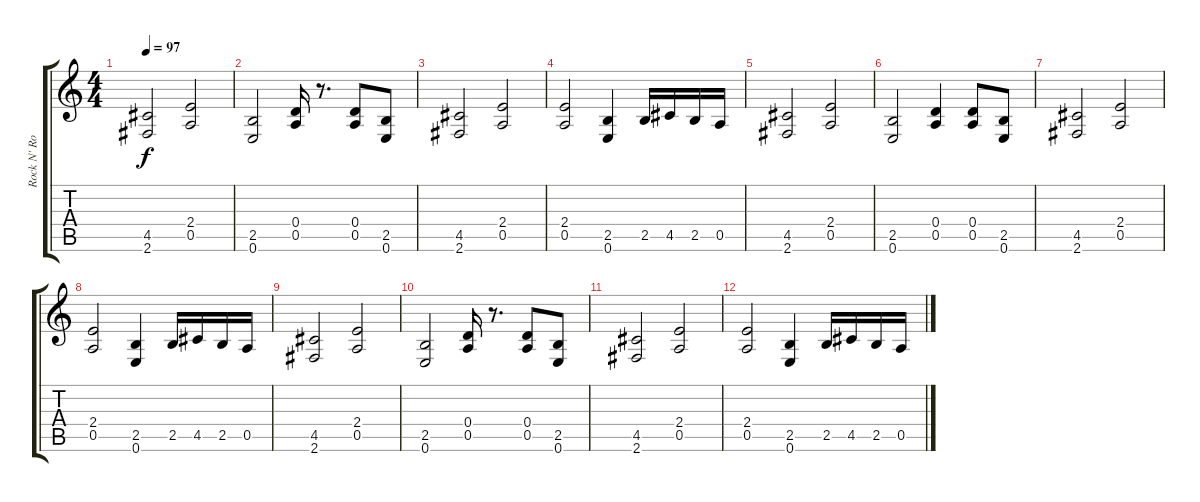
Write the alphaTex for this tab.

\track ("Rock N' Rolf" "Rock N' Ro") {instrument distortionguitar}
\staff {score tabs}
\tuning (E4 B3 G3 D3 A2 E2) {hide}
\ts (4 4)
\tempo 97
\clef g2
\ks c
(4.5 2.6).2{dy f} (2.4 0.5).2 |
(2.5 0.6).2 (0.4 0.5).16 r.8{d} (0.4 0.5).8 (2.5 0.6).8 |
(4.5 2.6).2 (2.4 0.5).2 |
(2.4 0.5).2 (2.5 0.6).4 2.5.16 4.5.16 2.5.16 0.5.16 |
(4.5 2.6).2{volume 0} (2.4 0.5).2 |
(2.5 0.6).2 (0.4 0.5).4 (0.4 0.5).8 (2.5 0.6).8 |
(4.5 2.6).2 (2.4 0.5).2 |
(2.4 0.5).2 (2.5 0.6).4 2.5.16 4.5.16 2.5.16 0.5.16 |
(4.5 2.6).2 (2.4 0.5).2 |
(2.5 0.6).2 (0.4 0.5).16 r.8{d} (0.4 0.5).8 (2.5 0.6).8 |
(4.5 2.6).2 (2.4 0.5).2 |
(2.4 0.5).2 (2.5 0.6).4 2.5.16 4.5.16 2.5.16 0.5.16
